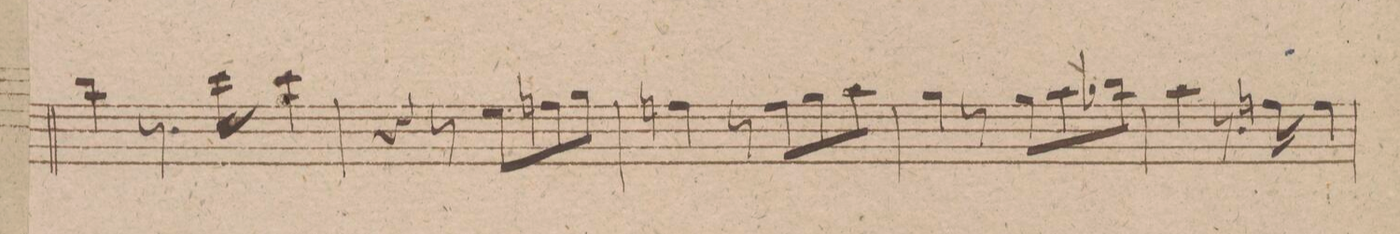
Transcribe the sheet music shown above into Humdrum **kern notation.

**kern	**dynam
*I"Oboe 1mo	*
*clefG2	*
*k[f#]	*
*M3/4	*
4bb\	.
8.r	.
*16\left	*
16ccc\	.
*4\left	*
4ccc\	.
=70	=70
4r	.
8r	.
*8\right	*
8ee\L	.
8ffn\	.
8gg\J	.
=71	=71
*4\right	*
4ffn\	.
8r	.
8ff\L	.
8gg\	.
8aa\J	.
=72	=72
4gg\	.
8r	.
8gg\L	.
8aa\	.
8bb-X\J	.
=73	=73
4aa\	.
8.r	.
*16\right	*
16ffn\	.
*4\right	*
4ff\	.
=74	=74
*-	*-
